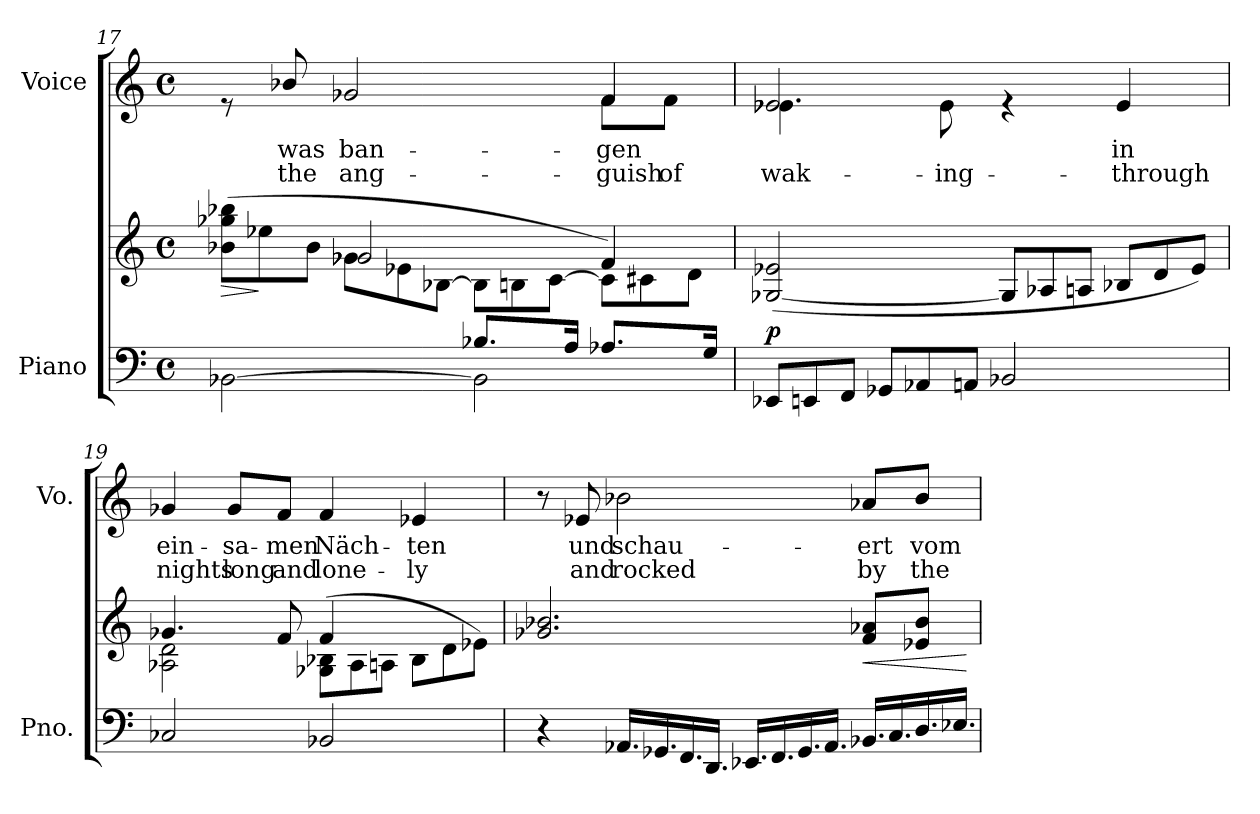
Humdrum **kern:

**kern	**kern	**dynam	**kern	**text	**text
*part2	*part2	*part2	*part1	*part1	*part1
*staff3	*staff2	*staff2/3	*staff1	*staff1	*staff1
*I"Piano	*	*	*I"Voice	*	*
*I'Pno.	*	*	*I'Vo.	*	*
*clefF4	*clefG2	*	*clefG2	*	*
*k[]	*k[]	*	*k[]	*	*
*M4/4	*M4/4	*	*M4/4	*	*
*met(c)	*met(c)	*	*met(c)	*	*
=17	=17	=17	=17	=17	=17
*^	*	*	*	*	*
*	*	*Xtuplet	*	*	*	*
!	!	!	!LO:HP:b	!	!	!
*	*	*^	*	*^	*	*
[2BB-X\	2ryy	(>12b-X\ 12gg-X\ 12bb-X\L	4ryy	>	8re	2.ryy	.	.
.	.	12ee-X\	.	]	.	.	.	.
!	!	!	!	!	!	!	!LO:LY:b	!LO:LY:b
.	.	.	.	.	8b-X/	.	was	the
.	.	12b-\J	.	.	.	.	.	.
!	!	!	!	!	!	!	!LO:LY:b	!LO:LY:b
.	.	12g-X\L	2g-/	.	2g-X/	.	ban-	ang-
.	.	12e-X\	.	.	.	.	.	.
.	.	[12B-X\J	.	.	.	.	.	.
2BB-\]	8.B-X/L	12B-\L]	.	.	.	.	.	.
.	.	12Bn\	.	.	.	.	.	.
.	.	[12c\J	.	.	.	.	.	.
.	16A/Jk	.	.	.	.	.	.	.
!	!	!	!	!	!	!	!LO:LY:b	!LO:LY:b
.	8.A-X/L	12c\L]	4f/)	.	4f/	8f\L	-gen	-guish
.	.	12c#X\	.	.	.	.	.	.
!	!	!	!	!	!	!	!	!LO:LY:b
.	.	.	.	.	.	8f\J	.	of
.	.	12d\J	.	.	.	.	.	.
.	16G/Jk	.	.	.	.	.	.	.
*v	*v	*	*	*	*	*	*	*
*	*v	*v	*	*	*	*	*
=18	=18	=18	=18	=18	=18	=18
*Xtuplet	*	*	*	*	*	*
*^	*	*	*	*	*	*
!	!	!	!	!	!	!LO:LY:b	!
!	!	!	!LO:DY:a=2	!	!	!	!LO:LY:b
*v	*v	*	*	*	*	*	*
12EE-X/L	([2G-X/ 2e-X/	p	2e-X/	4.e-\	.	wak-
12EEn/	.	.	.	.	.	.
12FF/J	.	.	.	.	.	.
12GG-X/L	.	.	.	.	.	.
12AA-X/	.	.	.	.	.	.
!	!	!	!	!	!	!LO:LY:b
.	.	.	.	8e-\	.	-ing
12AAn/J	.	.	.	.	.	.
2BB-X/	12G-/L]	.	4re	2ryy	.	.
.	12A-X/	.	.	.	.	.
.	12An/J	.	.	.	.	.
!	!	!	!	!	!LO:LY:b	!LO:LY:b
.	12B-X/L	.	4e-/	.	in	through
.	12d/	.	.	.	.	.
.	12e-/J)	.	.	.	.	.
*	*	*	*v	*v	*	*
!!LO:LB:g=z
=19	=19	=19	=19	=19	=19
*	*^	*	*	*	*
!	!	!	!	!	!LO:LY:b	!LO:LY:b
2C-X/	2A-X\ 2d\	4.g-X/	.	4g-X/	ein-	nights
!	!	!	!	!	!LO:LY:b	!LO:LY:b
.	.	.	.	8g-/L	-sa-	long
!	!	!	!	!	!LO:LY:b	!LO:LY:b
.	.	8f/	.	8f/J	-men	and
!	!	!	!	!	!LO:LY:b	!LO:LY:b
2BB-X/	(12G-X\ 12B-X\L	4f/	.	4f/	Näch-	lone-
.	12A-\	.	.	.	.	.
.	12An\J	.	.	.	.	.
!	!	!	!	!	!LO:LY:b	!LO:LY:b
.	12B-\L	4ryy	.	4e-X/	-ten	-ly
.	12d\	.	.	.	.	.
.	12e-X\J)	.	.	.	.	.
*	*v	*v	*	*	*	*
=20	=20	=20	=20	=20	=20
4r	2.g-X/ 2.b-X/	.	8r	.	.
!	!	!	!	!LO:LY:b	!LO:LY:b
.	.	.	8e-X/	und	and
!	!	!	!	!LO:LY:b	!LO:LY:b
24.AA-X/LL	.	.	2b-X\	schau-	rocked
24.GG-X/	.	.	.	.	.
24.FF/	.	.	.	.	.
24.DD/JJ	.	.	.	.	.
24.EE-X/LL	.	.	.	.	.
24.FF/	.	.	.	.	.
24.GG-/	.	.	.	.	.
24.AA-/JJ	.	.	.	.	.
!	!	!LO:HP:b	!	!LO:LY:b	!LO:LY:b
24.BB-X/LL	8f/ 8a-X/L	<	8a-X/L	-ert	by
24.C/	.	.	.	.	.
!	!	!	!	!LO:LY:b	!LO:LY:b
24.D/	8e-X/ 8b-/J	.	8b-/J	vom	the
24.E-X/JJ	.	.	.	.	.
.	.	[	.	.	.
=	=	=	=	=	=
*-	*-	*-	*-	*-	*-
